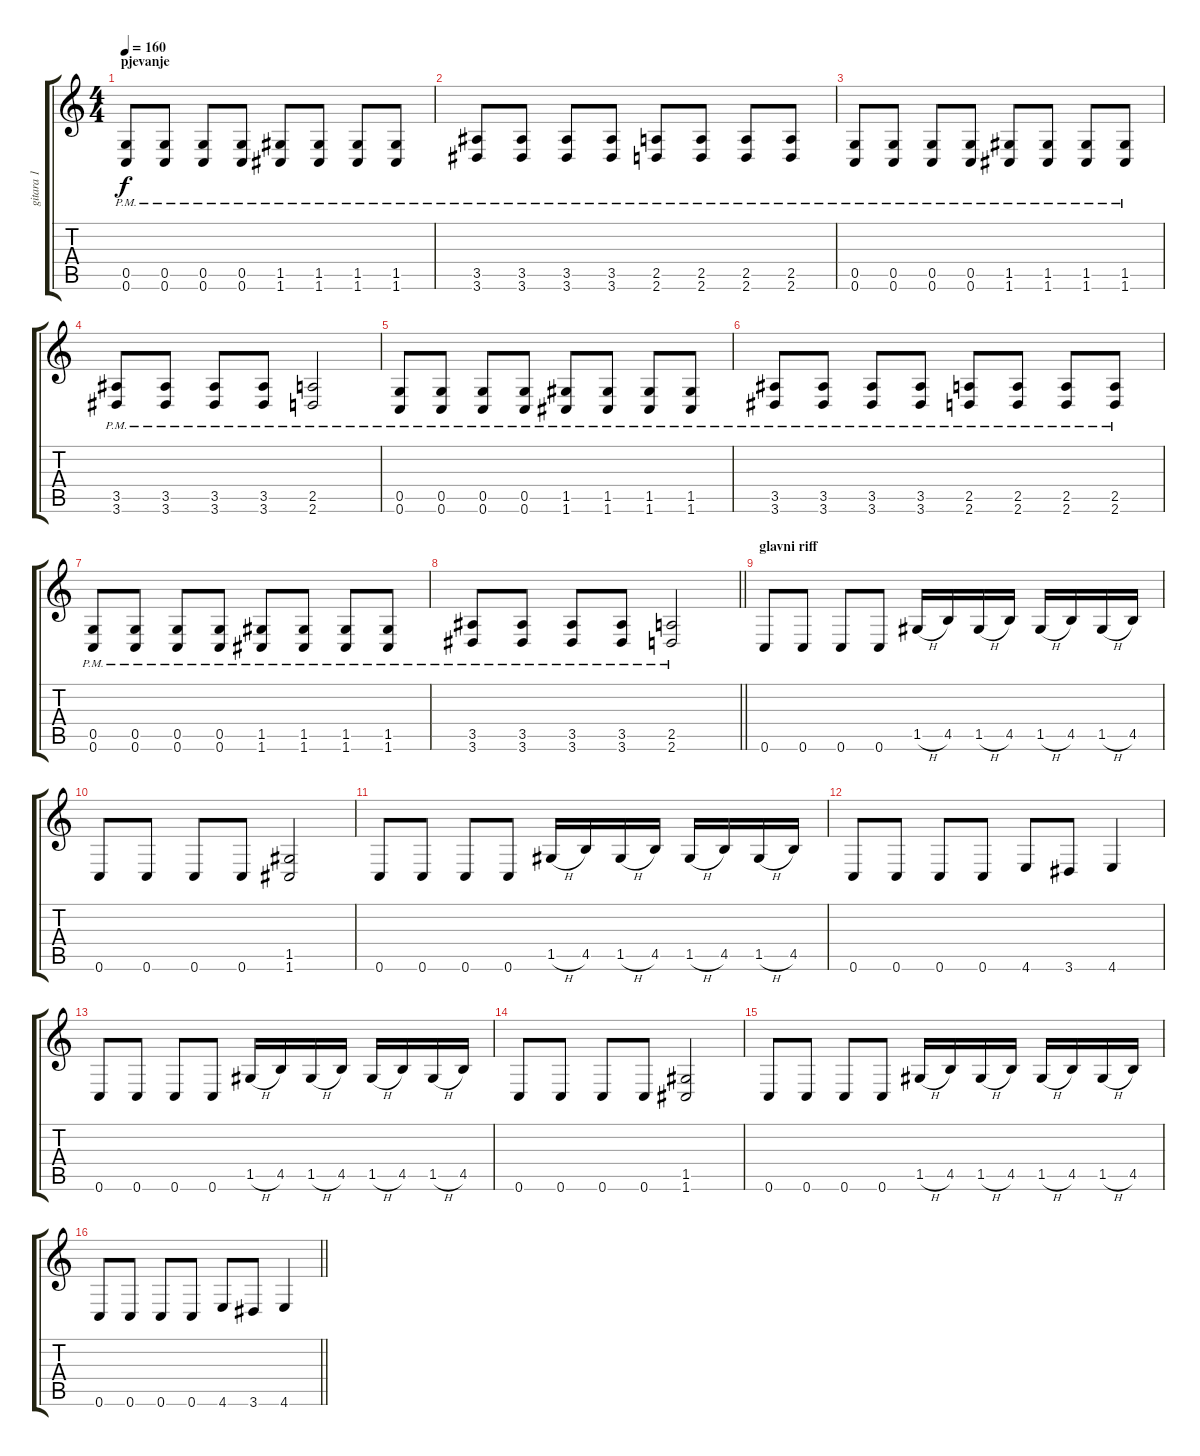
\track ("gitara 1" "gitara 1") {instrument distortionguitar}
\staff {score tabs}
\tuning (D4 A3 F3 C3 G2 C2) {hide}
\ts (4 4)
\section ("" "pjevanje")
\tempo 160
\clef g2
\ks c
(0.5{pm} 0.6{pm}).8{dy f} (0.5{pm} 0.6{pm}).8 (0.5{pm} 0.6{pm}).8 (0.5{pm} 0.6{pm}).8 (1.5{pm} 1.6{pm}).8 (1.5{pm} 1.6{pm}).8 (1.5{pm} 1.6{pm}).8 (1.5{pm} 1.6{pm}).8 |
(3.5{pm} 3.6{pm}).8 (3.5{pm} 3.6{pm}).8 (3.5{pm} 3.6{pm}).8 (3.5{pm} 3.6{pm}).8 (2.5{pm} 2.6{pm}).8 (2.5{pm} 2.6{pm}).8 (2.5{pm} 2.6{pm}).8 (2.5{pm} 2.6{pm}).8 |
(0.5{pm} 0.6{pm}).8 (0.5{pm} 0.6{pm}).8 (0.5{pm} 0.6{pm}).8 (0.5{pm} 0.6{pm}).8 (1.5{pm} 1.6{pm}).8 (1.5{pm} 1.6{pm}).8 (1.5{pm} 1.6{pm}).8 (1.5{pm} 1.6{pm}).8 |
(3.5{pm} 3.6{pm}).8 (3.5{pm} 3.6{pm}).8 (3.5{pm} 3.6{pm}).8 (3.5{pm} 3.6{pm}).8 (2.5{pm} 2.6{pm}).2 |
(0.5{pm} 0.6{pm}).8 (0.5{pm} 0.6{pm}).8 (0.5{pm} 0.6{pm}).8 (0.5{pm} 0.6{pm}).8 (1.5{pm} 1.6{pm}).8 (1.5{pm} 1.6{pm}).8 (1.5{pm} 1.6{pm}).8 (1.5{pm} 1.6{pm}).8 |
(3.5{pm} 3.6{pm}).8 (3.5{pm} 3.6{pm}).8 (3.5{pm} 3.6{pm}).8 (3.5{pm} 3.6{pm}).8 (2.5{pm} 2.6{pm}).8 (2.5{pm} 2.6{pm}).8 (2.5{pm} 2.6{pm}).8 (2.5{pm} 2.6{pm}).8 |
(0.5{pm} 0.6{pm}).8 (0.5{pm} 0.6{pm}).8 (0.5{pm} 0.6{pm}).8 (0.5{pm} 0.6{pm}).8 (1.5{pm} 1.6{pm}).8 (1.5{pm} 1.6{pm}).8 (1.5{pm} 1.6{pm}).8 (1.5{pm} 1.6{pm}).8 |
\barLineRight lightlight
(3.5{pm} 3.6{pm}).8 (3.5{pm} 3.6{pm}).8 (3.5{pm} 3.6{pm}).8 (3.5{pm} 3.6{pm}).8 (2.5{pm} 2.6{pm}).2 |
\section ("" "glavni riff")
0.6.8 0.6.8 0.6.8 0.6.8 1.5{h}.16 4.5.16 1.5{h}.16 4.5.16 1.5{h}.16 4.5.16 1.5{h}.16 4.5.16 |
0.6.8 0.6.8 0.6.8 0.6.8 (1.5 1.6).2 |
0.6.8 0.6.8 0.6.8 0.6.8 1.5{h}.16 4.5.16 1.5{h}.16 4.5.16 1.5{h}.16 4.5.16 1.5{h}.16 4.5.16 |
0.6.8 0.6.8 0.6.8 0.6.8 4.6.8 3.6.8 4.6.4 |
0.6.8 0.6.8 0.6.8 0.6.8 1.5{h}.16 4.5.16 1.5{h}.16 4.5.16 1.5{h}.16 4.5.16 1.5{h}.16 4.5.16 |
0.6.8 0.6.8 0.6.8 0.6.8 (1.5 1.6).2 |
0.6.8 0.6.8 0.6.8 0.6.8 1.5{h}.16 4.5.16 1.5{h}.16 4.5.16 1.5{h}.16 4.5.16 1.5{h}.16 4.5.16 |
\barLineRight lightlight
0.6.8 0.6.8 0.6.8 0.6.8 4.6.8 3.6.8 4.6.4
